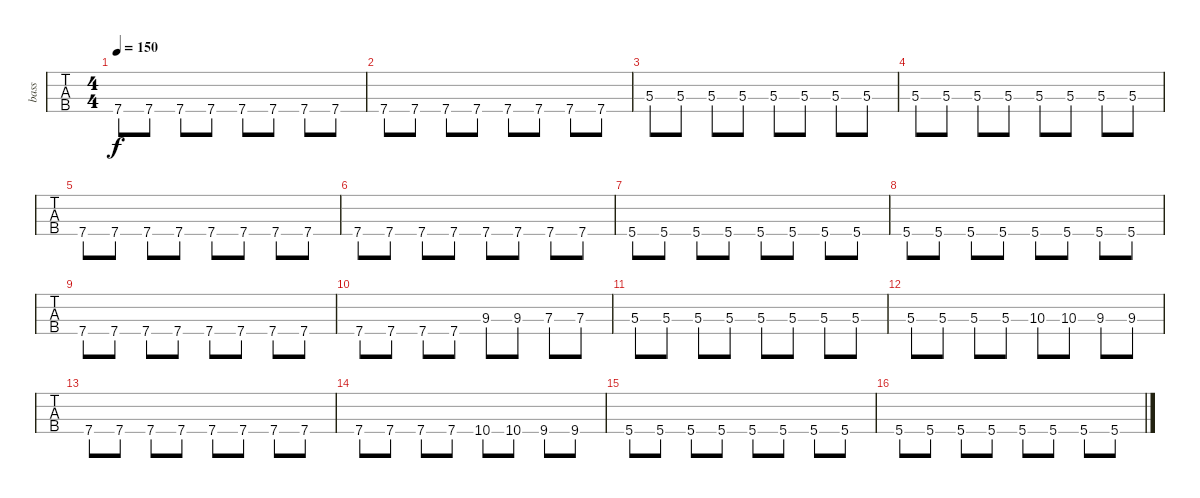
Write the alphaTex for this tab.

\track ("bass" "bass") {instrument electricbassfinger}
\staff {tabs}
\tuning (G2 D2 A1 E1) {hide}
\ts (4 4)
\tempo 150
\clef f4
\ks c
7.4.8{dy f} 7.4.8 7.4.8 7.4.8 7.4.8 7.4.8 7.4.8 7.4.8 |
7.4.8 7.4.8 7.4.8 7.4.8 7.4.8 7.4.8 7.4.8 7.4.8 |
5.3.8 5.3.8 5.3.8 5.3.8 5.3.8 5.3.8 5.3.8 5.3.8 |
5.3.8 5.3.8 5.3.8 5.3.8 5.3.8 5.3.8 5.3.8 5.3.8 |
7.4.8 7.4.8 7.4.8 7.4.8 7.4.8 7.4.8 7.4.8 7.4.8 |
7.4.8 7.4.8 7.4.8 7.4.8 7.4.8 7.4.8 7.4.8 7.4.8 |
5.4.8 5.4.8 5.4.8 5.4.8 5.4.8 5.4.8 5.4.8 5.4.8 |
5.4.8 5.4.8 5.4.8 5.4.8 5.4.8 5.4.8 5.4.8 5.4.8 |
7.4.8 7.4.8 7.4.8 7.4.8 7.4.8 7.4.8 7.4.8 7.4.8 |
7.4.8 7.4.8 7.4.8 7.4.8 9.3.8 9.3.8 7.3.8 7.3.8 |
5.3.8 5.3.8 5.3.8 5.3.8 5.3.8 5.3.8 5.3.8 5.3.8 |
5.3.8 5.3.8 5.3.8 5.3.8 10.3.8 10.3.8 9.3.8 9.3.8 |
7.4.8 7.4.8 7.4.8 7.4.8 7.4.8 7.4.8 7.4.8 7.4.8 |
7.4.8 7.4.8 7.4.8 7.4.8 10.4.8 10.4.8 9.4.8 9.4.8 |
5.4.8 5.4.8 5.4.8 5.4.8 5.4.8 5.4.8 5.4.8 5.4.8 |
5.4.8 5.4.8 5.4.8 5.4.8 5.4.8 5.4.8 5.4.8 5.4.8
